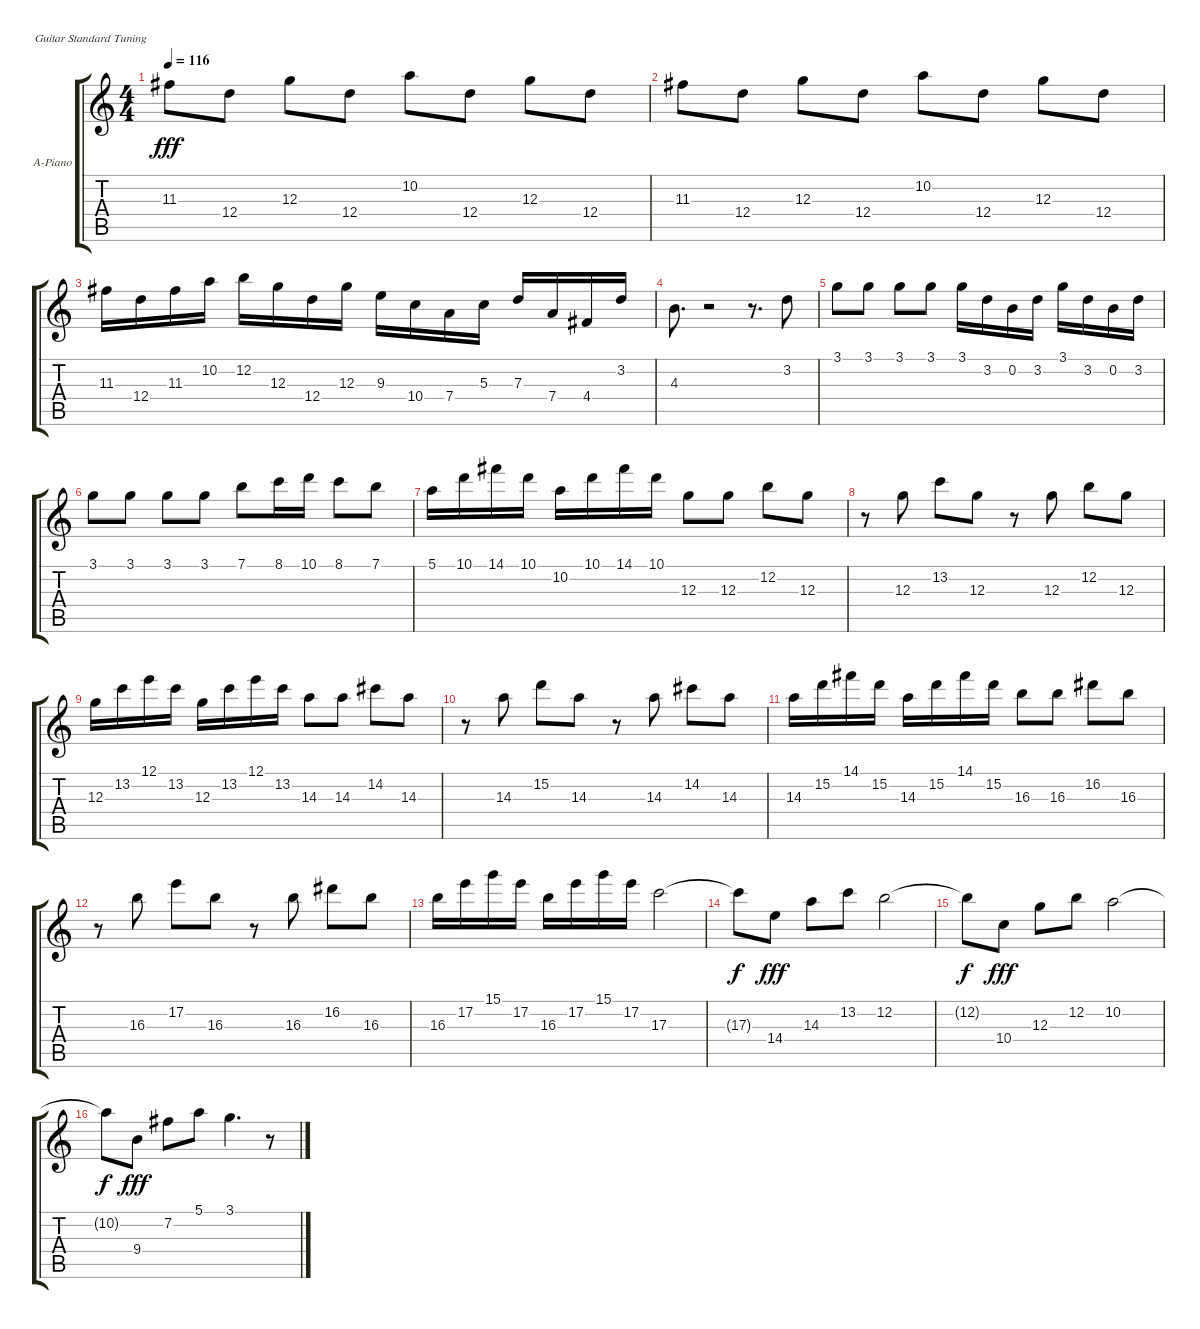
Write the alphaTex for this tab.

\bracketExtendMode groupsimilarinstruments
\firstSystemTrackNameOrientation horizontal
\otherSystemsTrackNameOrientation horizontal
\track ("Acustic Piano" "A-Piano") {instrument electricguitarclean}
\staff {score tabs}
\tuning (E4 B3 G3 D3 A2 E2)
\ts (4 4)
\tempo 116
\clef g2
\ks c
11.3.8{dy fff} 12.4.8 12.3.8 12.4.8 10.2.8 12.4.8 12.3.8 12.4.8 |
11.3.8 12.4.8 12.3.8 12.4.8 10.2.8 12.4.8 12.3.8 12.4.8 |
11.3.16 12.4.16 11.3.16 10.2.16 12.2.16 12.3.16 12.4.16 12.3.16 9.3.16 10.4.16 7.4.16 5.3.16 7.3.16 7.4.16 4.4.16 3.2.16 |
4.3.8{d} r.2 r.8{d} 3.2.8 |
3.1.8 3.1.8 3.1.8 3.1.8 3.1.16 3.2.16 0.2.16 3.2.16 3.1.16 3.2.16 0.2.16 3.2.16 |
3.1.8 3.1.8 3.1.8 3.1.8 7.1.8 8.1.16 10.1.16 8.1.8 7.1.8 |
5.1.16 10.1.16 14.1.16 10.1.16 10.2.16 10.1.16 14.1.16 10.1.16 12.3.8 12.3.8 12.2.8 12.3.8 |
r.8 12.3.8 13.2.8 12.3.8 r.8 12.3.8 12.2.8 12.3.8 |
12.3.16 13.2.16 12.1.16 13.2.16 12.3.16 13.2.16 12.1.16 13.2.16 14.3.8 14.3.8 14.2.8 14.3.8 |
r.8 14.3.8 15.2.8 14.3.8 r.8 14.3.8 14.2.8 14.3.8 |
14.3.16 15.2.16 14.1.16 15.2.16 14.3.16 15.2.16 14.1.16 15.2.16 16.3.8 16.3.8 16.2.8 16.3.8 |
r.8 16.3.8 17.2.8 16.3.8 r.8 16.3.8 16.2.8 16.3.8 |
16.3.16 17.2.16 15.1.16 17.2.16 16.3.16 17.2.16 15.1.16 17.2.16 17.3.2 |
17.3{t}.8{dy f} 14.4.8{dy fff} 14.3.8 13.2.8 12.2.2 |
12.2{t}.8{dy f} 10.4.8{dy fff} 12.3.8 12.2.8 10.2.2 |
10.2{t}.8{dy f} 9.4.8{dy fff} 7.2.8 5.1.8 3.1.4{d} r.8
